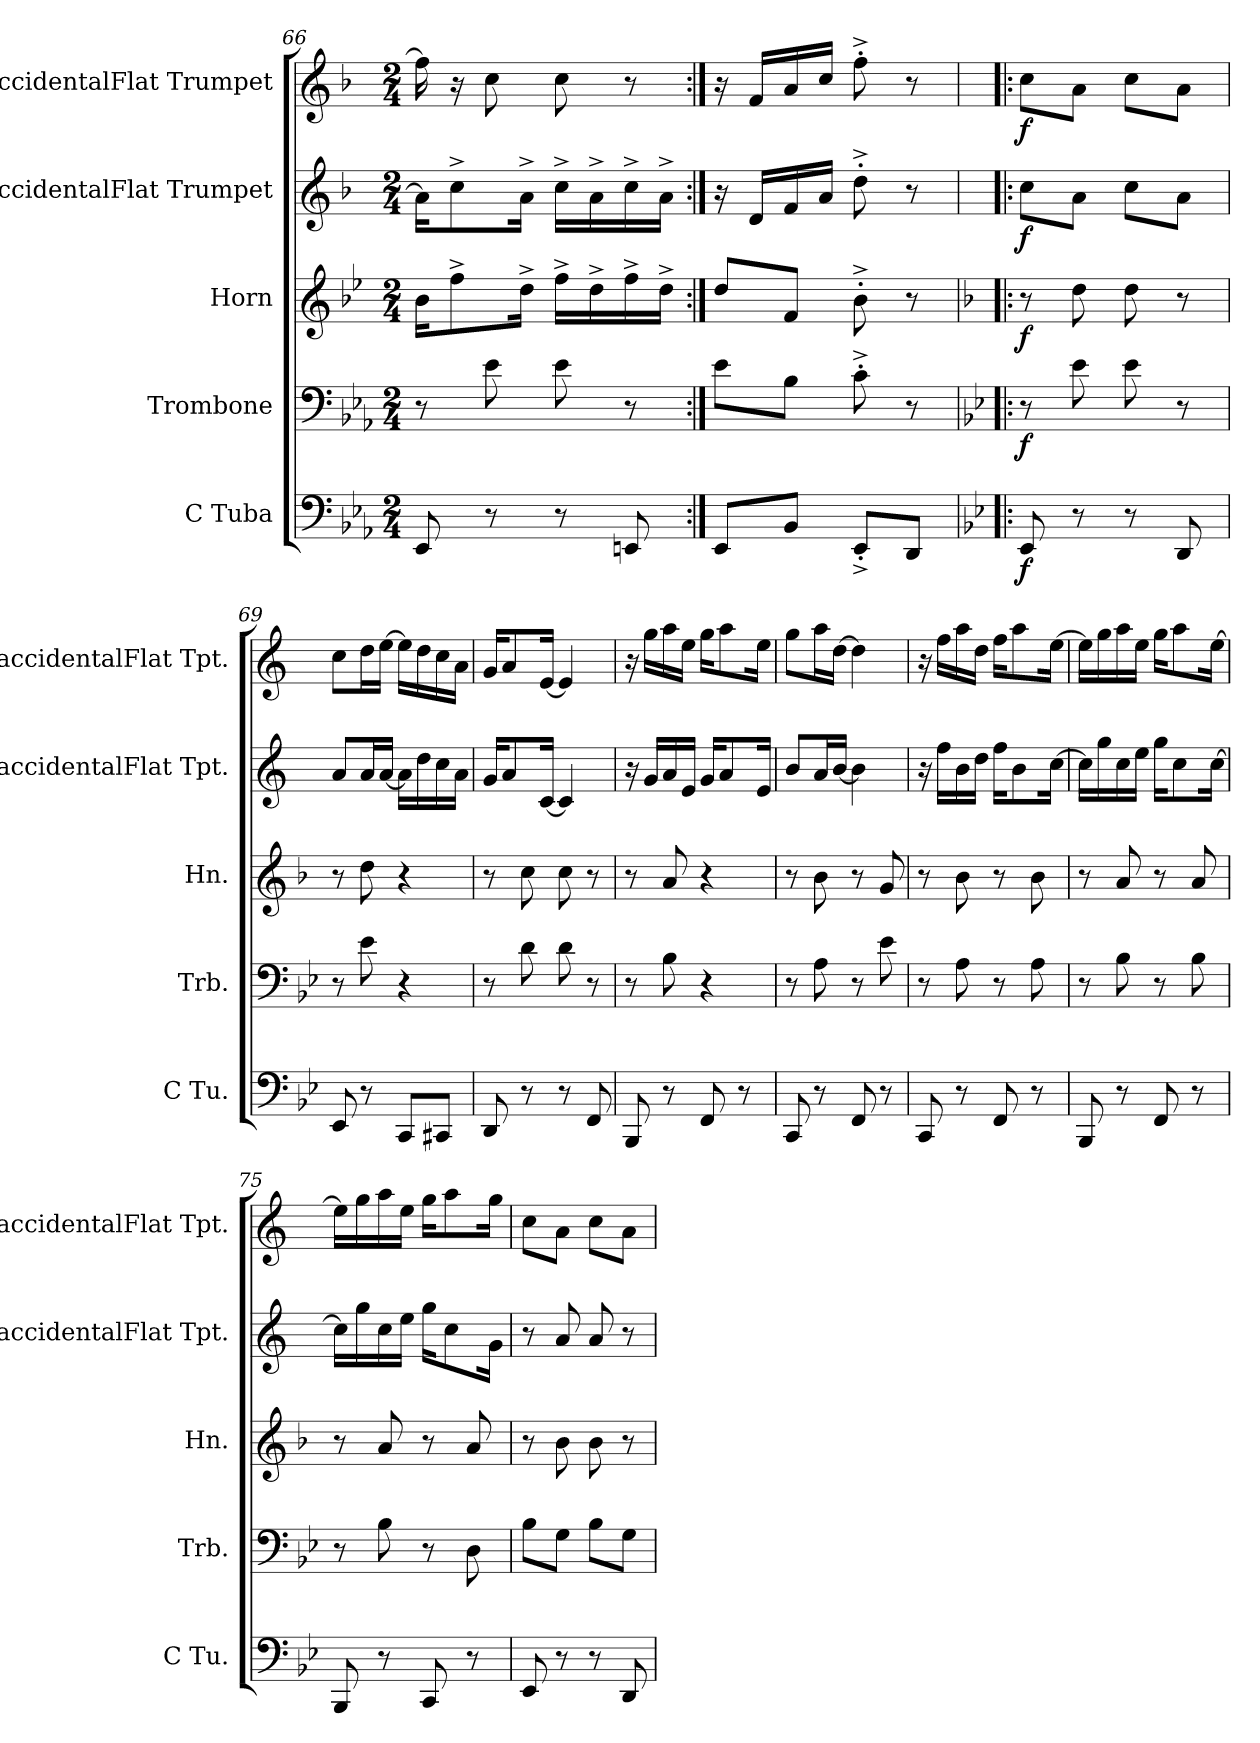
**kern	**dynam	**kern	**dynam	**kern	**dynam	**kern	**dynam	**kern	**dynam
*part5	*part5	*part4	*part4	*part3	*part3	*part2	*part2	*part1	*part1
*staff5	*staff5	*staff4	*staff4	*staff3	*staff3	*staff2	*staff2	*staff1	*staff1
*I"C Tuba	*	*I"Trombone	*	*I"Horn	*	*I"BaccidentalFlat Trumpet	*	*I"BaccidentalFlat Trumpet	*
*I'C Tu.	*	*I'Trb.	*	*I'Hn.	*	*I'BaccidentalFlat Tpt.	*	*I'BaccidentalFlat Tpt.	*
*clefF4	*	*clefF4	*	*clefG2	*	*clefG2	*	*clefG2	*
*	*	*	*	*ITrd4c7	*	*ITrd1c2	*	*ITrd1c2	*
*k[b-e-a-]	*	*k[b-e-a-]	*	*k[b-e-a-]	*	*k[b-e-a-]	*	*k[b-e-a-]	*
*M2/4	*	*M2/4	*	*M2/4	*	*M2/4	*	*M2/4	*
=66	=66	=66	=66	=66	=66	=66	=66	=66	=66
8EE-/	.	8r	.	16e-\KL	.	16g\KL]	.	16ee-\]	.
.	.	.	.	8b-^\	.	8b-^\	.	16r	.
8r	.	8e-\	.	.	.	.	.	8b-\	.
.	.	.	.	16g^\Jk	.	16g^\Jk	.	.	.
8r	.	8e-\	.	16b-^\LL	.	16b-^\LL	.	8b-\	.
.	.	.	.	16g^\	.	16g^\	.	.	.
8EEn/	.	8r	.	16b-^\	.	16b-^\	.	8r	.
.	.	.	.	16g^\JJ	.	16g^\JJ	.	.	.
=67:|!	=67:|!	=67:|!	=67:|!	=67:|!	=67:|!	=67:|!	=67:|!	=67:|!	=67:|!
8EE-/L	.	8e-\L	.	8g/L	.	16r	.	16r	.
.	.	.	.	.	.	16c/LL	.	16e-/LL	.
8BB-/J	.	8B-\J	.	8B-/J	.	16e-/	.	16g/	.
.	.	.	.	.	.	16g/JJ	.	16b-/JJ	.
8EE-'^/L	.	8c'^\	.	8e-'^\	.	8cc'^\	.	8ee-'^\	.
8DD/J	.	8r	.	8r	.	8r	.	8r	.
!!LO:PB:g=z
=68!|:	=68!|:	=68!|:	=68!|:	=68!|:	=68!|:	=68!|:	=68!|:	=68!|:	=68!|:
*k[b-e-]	*	*k[b-e-]	*	*k[b-e-]	*	*k[b-e-]	*	*k[b-e-]	*
!	!LO:DY:b	!	!LO:DY:b	!	!LO:DY:b	!	!LO:DY:b	!	!LO:DY:b
8EE-/	f	8r	f	8r	f	8b-\L	f	8b-\L	f
8r	.	8e-\	.	8g\	.	8g\J	.	8g\J	.
8r	.	8e-\	.	8g\	.	8b-\L	.	8b-\L	.
8DD/	.	8r	.	8r	.	8g\J	.	8g\J	.
=69	=69	=69	=69	=69	=69	=69	=69	=69	=69
8EE-/	.	8r	.	8r	.	8g/L	.	8b-\L	.
8r	.	8e-\	.	8g\	.	16g/L	.	16cc\L	.
.	.	.	.	.	.	[16g/JJ	.	[16dd\JJ	.
8CC/L	.	4r	.	4r	.	16g\LL]	.	16dd\LL]	.
.	.	.	.	.	.	16cc\	.	16cc\	.
8CC#X/J	.	.	.	.	.	16b-\	.	16b-\	.
.	.	.	.	.	.	16g\JJ	.	16g\JJ	.
=70	=70	=70	=70	=70	=70	=70	=70	=70	=70
8DD/	.	8r	.	8r	.	16f/KL	.	16f/KL	.
.	.	.	.	.	.	8g/	.	8g/	.
8r	.	8d\	.	8f\	.	.	.	.	.
.	.	.	.	.	.	[16B-/Jk	.	[16d/Jk	.
8r	.	8d\	.	8f\	.	4B-/]	.	4d/]	.
8FF/	.	8r	.	8r	.	.	.	.	.
=71	=71	=71	=71	=71	=71	=71	=71	=71	=71
8BBB-/	.	8r	.	8r	.	16r	.	16r	.
.	.	.	.	.	.	16f/LL	.	16ff\LL	.
8r	.	8B-\	.	8d/	.	16g/	.	16gg\	.
.	.	.	.	.	.	16d/JJ	.	16dd\JJ	.
8FF/	.	4r	.	4r	.	16f/KL	.	16ff\KL	.
.	.	.	.	.	.	8g/	.	8gg\	.
8r	.	.	.	.	.	.	.	.	.
.	.	.	.	.	.	16d/Jk	.	16dd\Jk	.
=72	=72	=72	=72	=72	=72	=72	=72	=72	=72
8CC/	.	8r	.	8r	.	8a/L	.	8ff\L	.
8r	.	8A\	.	8e-\	.	16g/L	.	16gg\L	.
.	.	.	.	.	.	[16a/JJ	.	[16cc\JJ	.
8FF/	.	8r	.	8r	.	4a\]	.	4cc\]	.
8r	.	8e-\	.	8c/	.	.	.	.	.
!!LO:PB:g=z
=73	=73	=73	=73	=73	=73	=73	=73	=73	=73
8CC/	.	8r	.	8r	.	16r	.	16r	.
.	.	.	.	.	.	16ee-\LL	.	16ee-\LL	.
8r	.	8A\	.	8e-\	.	16a\	.	16gg\	.
.	.	.	.	.	.	16cc\JJ	.	16cc\JJ	.
8FF/	.	8r	.	8r	.	16ee-\KL	.	16ee-\KL	.
.	.	.	.	.	.	8a\	.	8gg\	.
8r	.	8A\	.	8e-\	.	.	.	.	.
.	.	.	.	.	.	[16b-\Jk	.	[16dd\Jk	.
=74	=74	=74	=74	=74	=74	=74	=74	=74	=74
8BBB-/	.	8r	.	8r	.	16b-\LL]	.	16dd\LL]	.
.	.	.	.	.	.	16ff\	.	16ff\	.
8r	.	8B-\	.	8d/	.	16b-\	.	16gg\	.
.	.	.	.	.	.	16dd\JJ	.	16dd\JJ	.
8FF/	.	8r	.	8r	.	16ff\KL	.	16ff\KL	.
.	.	.	.	.	.	8b-\	.	8gg\	.
8r	.	8B-\	.	8d/	.	.	.	.	.
.	.	.	.	.	.	[16b-\Jk	.	[16dd\Jk	.
=75	=75	=75	=75	=75	=75	=75	=75	=75	=75
8BBB-/	.	8r	.	8r	.	16b-\LL]	.	16dd\LL]	.
.	.	.	.	.	.	16ff\	.	16ff\	.
8r	.	8B-\	.	8d/	.	16b-\	.	16gg\	.
.	.	.	.	.	.	16dd\JJ	.	16dd\JJ	.
8CC/	.	8r	.	8r	.	16ff\KL	.	16ff\KL	.
.	.	.	.	.	.	8b-\	.	8gg\	.
8r	.	8D\	.	8d/	.	.	.	.	.
.	.	.	.	.	.	16f\Jk	.	16ff\Jk	.
=76	=76	=76	=76	=76	=76	=76	=76	=76	=76
8EE-/	.	8B-\L	.	8r	.	8r	.	8b-\L	.
8r	.	8G\J	.	8e-\	.	8g/	.	8g\J	.
8r	.	8B-\L	.	8e-\	.	8g/	.	8b-\L	.
8DD/	.	8G\J	.	8r	.	8r	.	8g\J	.
=	=	=	=	=	=	=	=	=	=
*-	*-	*-	*-	*-	*-	*-	*-	*-	*-
